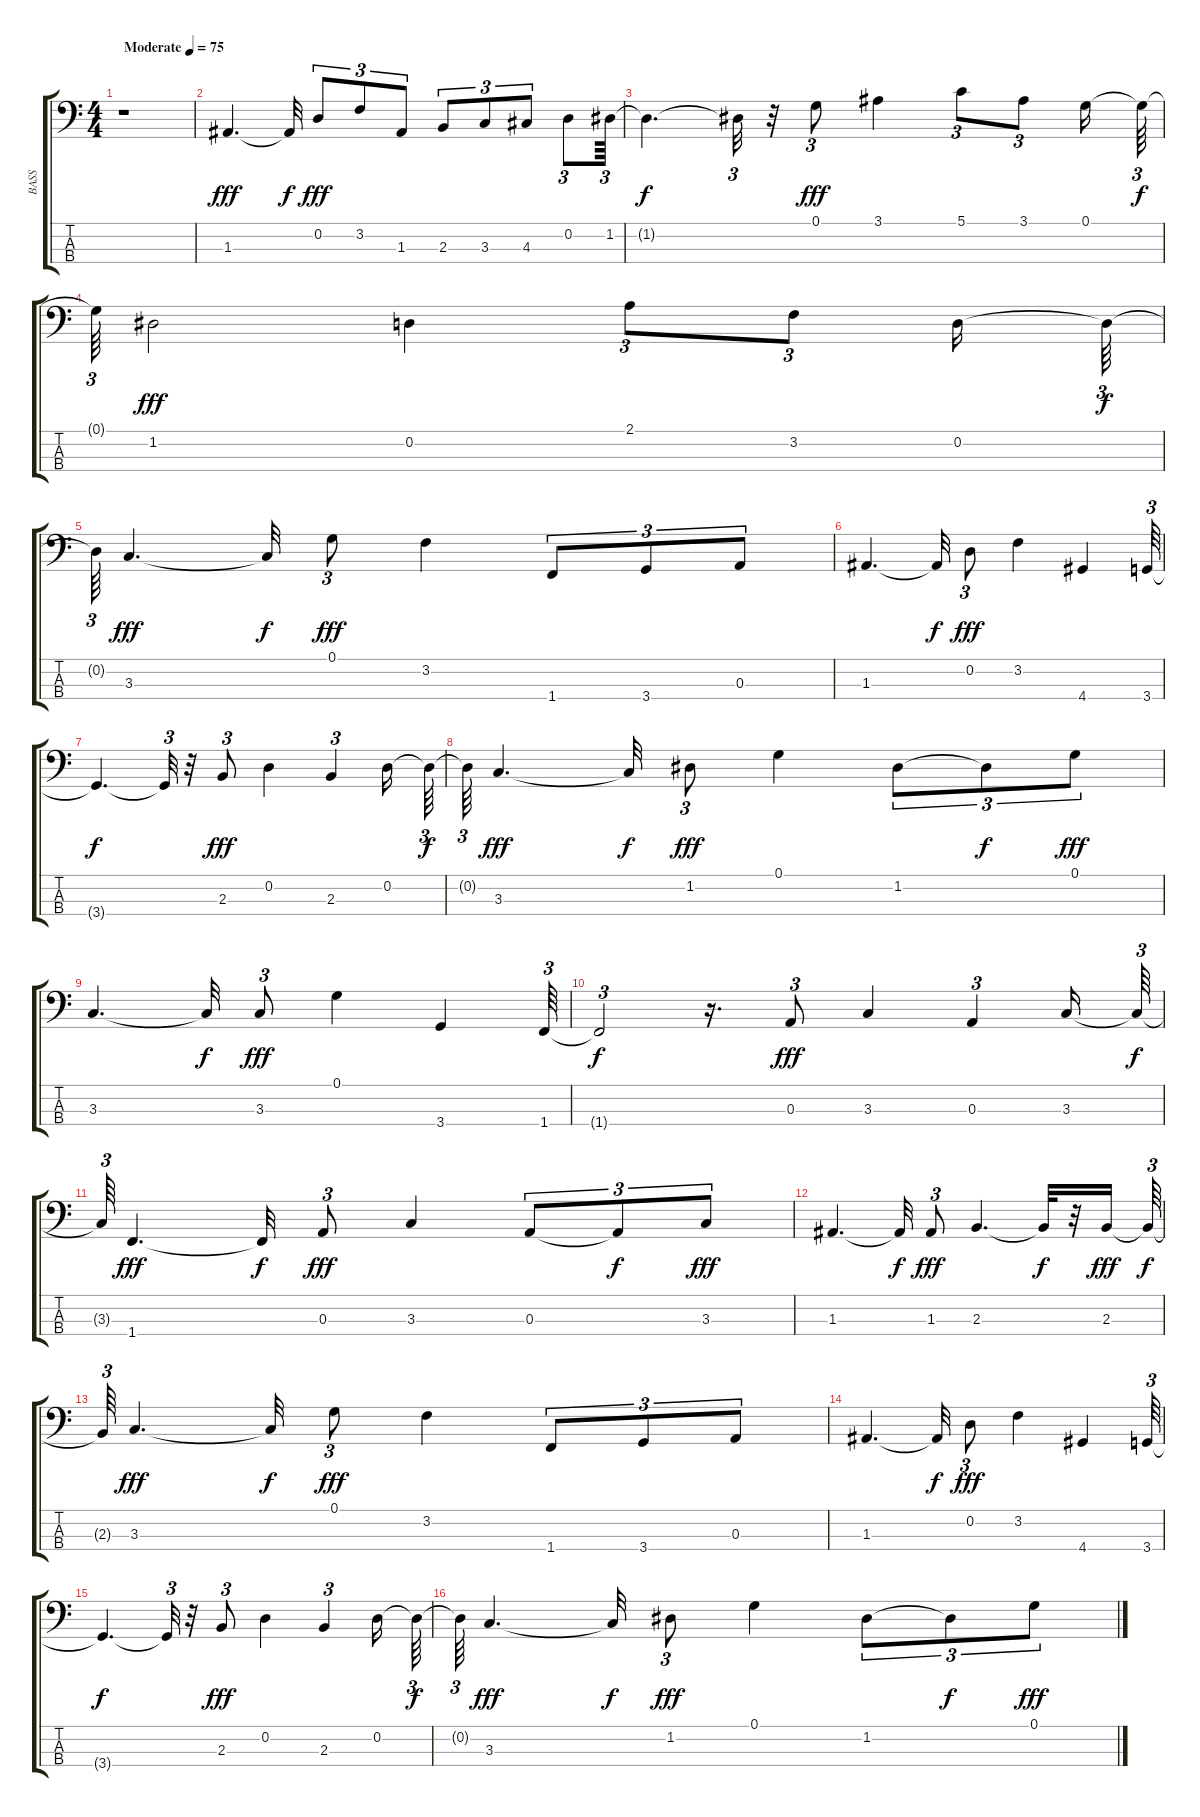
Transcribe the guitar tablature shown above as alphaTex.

\track ("BASS" "BASS") {instrument fretlessbass}
\staff {score tabs}
\tuning (G2 D2 A1 E1) {hide}
\ts (4 4)
\tempo (75 "Moderate")
\clef f4
\ks c
r.1{dy fff instrument fretlessbass} |
1.3.4{d} 1.3{t}.32{dy f} 0.2.8{tu (3 2) dy fff} 3.2.8{tu (3 2)} 1.3.8{tu (3 2)} 2.3.8{tu (3 2)} 3.3.8{tu (3 2)} 4.3.8{tu (3 2)} 0.2.8{tu (3 2)} 1.2.64{tu (3 2)} |
1.2{t}.4{d dy f} 1.2{t}.32{tu (3 2)} r.32 0.1.8{tu (3 2) dy fff} 3.1.4 5.1.8{tu (3 2)} 3.1.8{tu (3 2)} 0.1.16 0.1{t}.64{tu (3 2) dy f} |
0.1{t}.64{tu (3 2)} 1.2.2{dy fff} 0.2.4 2.1.8{tu (3 2)} 3.2.8{tu (3 2)} 0.2.16 0.2{t}.64{tu (3 2) dy f} |
0.2{t}.64{tu (3 2)} 3.3.4{d dy fff} 3.3{t}.32{dy f} 0.1.8{tu (3 2) dy fff} 3.2.4 1.4.8{tu (3 2)} 3.4.8{tu (3 2)} 0.3.8{tu (3 2)} |
1.3.4{d} 1.3{t}.32{dy f} 0.2.8{tu (3 2) dy fff} 3.2.4 4.4.4 3.4.64{tu (3 2)} |
3.4{t}.4{d dy f} 3.4{t}.32{tu (3 2)} r.32 2.3.8{tu (3 2) dy fff} 0.2.4 2.3.4{tu (3 2)} 0.2.16 0.2{t}.64{tu (3 2) dy f} |
0.2{t}.64{tu (3 2)} 3.3.4{d dy fff} 3.3{t}.32{dy f} 1.2.8{tu (3 2) dy fff} 0.1.4 1.2.8{tu (3 2)} 1.2{t}.8{tu (3 2) dy f} 0.1.8{tu (3 2) dy fff} |
3.3.4{d} 3.3{t}.32{dy f} 3.3.8{tu (3 2) dy fff} 0.1.4 3.4.4 1.4.64{tu (3 2)} |
1.4{t}.2{tu (3 2) dy f} r.16{d} 0.3.8{tu (3 2) dy fff} 3.3.4 0.3.4{tu (3 2)} 3.3.16 3.3{t}.64{tu (3 2) dy f} |
3.3{t}.64{tu (3 2)} 1.4.4{d dy fff} 1.4{t}.32{dy f} 0.3.8{tu (3 2) dy fff} 3.3.4 0.3.8{tu (3 2)} 0.3{t}.8{tu (3 2) dy f} 3.3.8{tu (3 2) dy fff} |
1.3.4{d} 1.3{t}.32{dy f} 1.3.8{tu (3 2) dy fff} 2.3.4{d} 2.3{t}.32{dy f} r.32 2.3.16{dy fff} 2.3{t}.64{tu (3 2) dy f} |
2.3{t}.64{tu (3 2)} 3.3.4{d dy fff} 3.3{t}.32{dy f} 0.1.8{tu (3 2) dy fff} 3.2.4 1.4.8{tu (3 2)} 3.4.8{tu (3 2)} 0.3.8{tu (3 2)} |
1.3.4{d} 1.3{t}.32{dy f} 0.2.8{tu (3 2) dy fff} 3.2.4 4.4.4 3.4.64{tu (3 2)} |
3.4{t}.4{d dy f} 3.4{t}.32{tu (3 2)} r.32 2.3.8{tu (3 2) dy fff} 0.2.4 2.3.4{tu (3 2)} 0.2.16 0.2{t}.64{tu (3 2) dy f} |
0.2{t}.64{tu (3 2)} 3.3.4{d dy fff} 3.3{t}.32{dy f} 1.2.8{tu (3 2) dy fff} 0.1.4 1.2.8{tu (3 2)} 1.2{t}.8{tu (3 2) dy f} 0.1.8{tu (3 2) dy fff}
